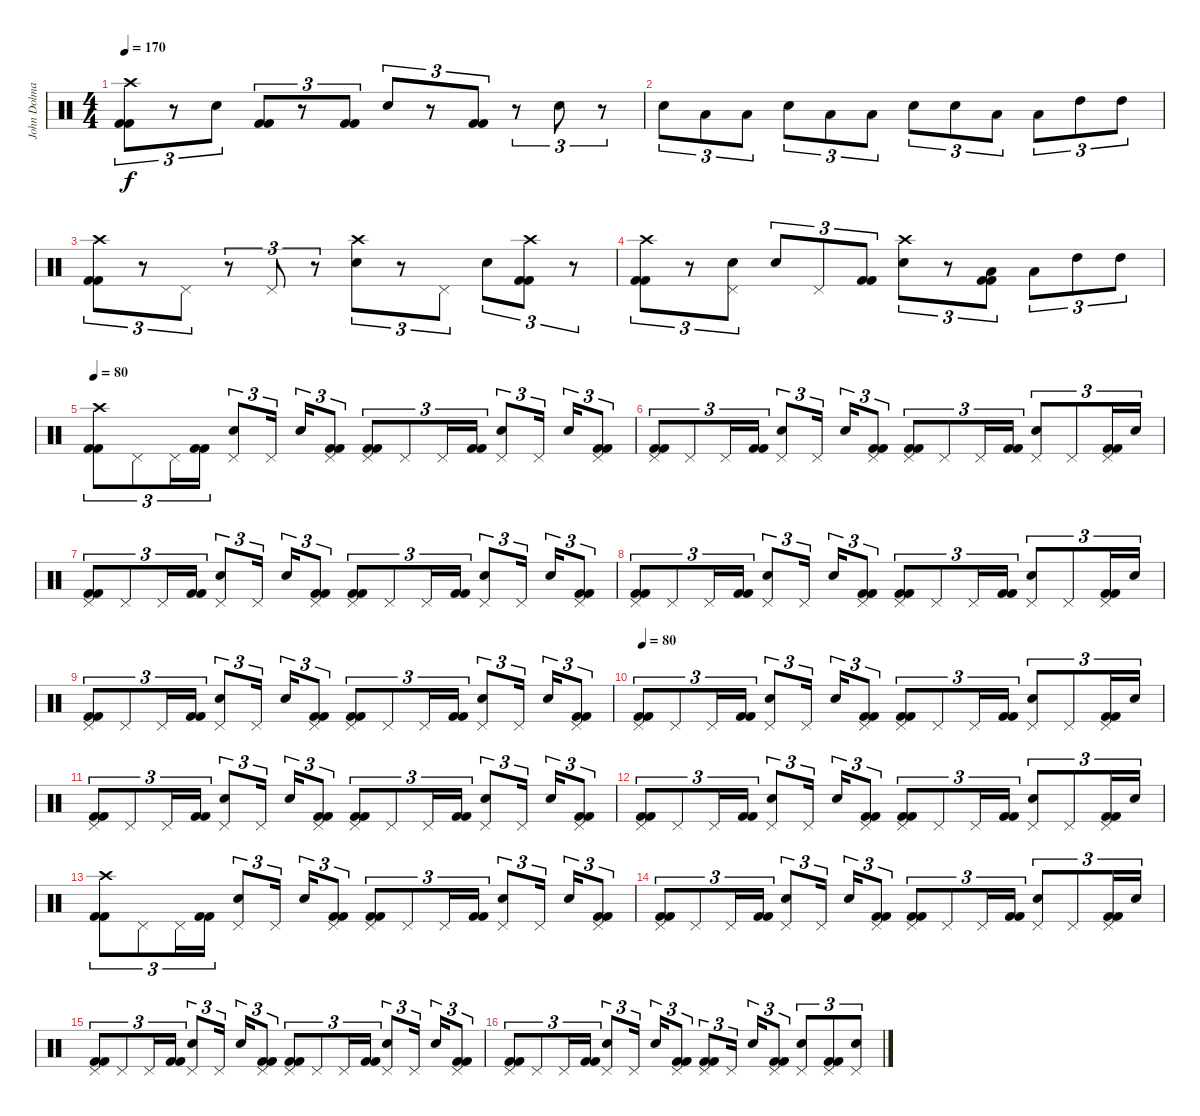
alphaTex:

\track ("John Dolmayan" "John Dolma") {instrument percussion}
\staff {score}
\articulation defaults
\ts (4 4)
\tempo 170
\clef neutral
\ks c
("Crash high (hit)" "Kick (hit) 2" "Kick (hit) 2").8{tu (3 2) dy f} r.8{tu (3 2)} "Snare (hit) 2".8{tu (3 2)} ("Kick (hit) 2" "Kick (hit) 2").8{tu (3 2)} r.8{tu (3 2)} ("Kick (hit) 2" "Kick (hit) 2").8{tu (3 2)} "Snare (hit) 2".8{tu (3 2)} r.8{tu (3 2)} ("Kick (hit) 2" "Kick (hit) 2").8{tu (3 2)} r.8{tu (3 2)} "Snare (hit) 2".8{tu (3 2)} r.8{tu (3 2)} |
"Snare (hit) 2".8{tu (3 2)} "Low Tom (hit)".8{tu (3 2)} "Low Tom (hit)".8{tu (3 2)} "Snare (hit) 2".8{tu (3 2)} "Low Tom (hit)".8{tu (3 2)} "Low Tom (hit)".8{tu (3 2)} "Snare (hit) 2".8{tu (3 2)} "Snare (hit) 2".8{tu (3 2)} "Low Tom (hit)".8{tu (3 2)} "Low Tom (hit)".8{tu (3 2)} "High Tom (hit)".8{tu (3 2)} "High Tom (hit)".8{tu (3 2)} |
("Crash high (hit)" "Kick (hit) 2" "Kick (hit) 2").8{tu (3 2)} r.8{tu (3 2)} "Pedal Hi-Hat (hit)".8{tu (3 2)} r.8{tu (3 2)} "Pedal Hi-Hat (hit)".8{tu (3 2)} r.8{tu (3 2)} ("Crash high (hit)" "Snare (hit) 2").8{tu (3 2)} r.8{tu (3 2)} "Pedal Hi-Hat (hit)".8{tu (3 2)} "Snare (hit) 2".8{tu (3 2)} ("Crash high (hit)" "Kick (hit) 2" "Kick (hit) 2").8{tu (3 2)} r.8{tu (3 2)} |
("Crash high (hit)" "Kick (hit) 2" "Kick (hit) 2").8{tu (3 2)} r.8{tu (3 2)} ("Pedal Hi-Hat (hit)" "Snare (hit) 2").8{tu (3 2)} "Snare (hit) 2".8{tu (3 2)} "Pedal Hi-Hat (hit)".8{tu (3 2)} ("Kick (hit) 2" "Kick (hit) 2").8{tu (3 2)} ("Crash high (hit)" "Snare (hit) 2").8{tu (3 2)} r.8{tu (3 2)} ("Low Tom (hit)" "Kick (hit) 2" "Kick (hit) 2").8{tu (3 2)} "Low Tom (hit)".8{tu (3 2)} "High Tom (hit)".8{tu (3 2)} "High Tom (hit)".8{tu (3 2)} |
\tempo 80
("Crash high (hit)" "Kick (hit) 2" "Kick (hit) 2").8{tu (3 2)} "Pedal Hi-Hat (hit)".8{tu (3 2)} "Pedal Hi-Hat (hit)".16{tu (3 2)} ("Kick (hit) 2" "Kick (hit) 2").16{tu (3 2)} ("Pedal Hi-Hat (hit)" "Snare (hit) 2").8{tu (3 2)} "Pedal Hi-Hat (hit)".16{tu (3 2)} "Snare (hit) 2".16{tu (3 2)} ("Pedal Hi-Hat (hit)" "Kick (hit) 2" "Kick (hit) 2").8{tu (3 2)} ("Pedal Hi-Hat (hit)" "Kick (hit) 2" "Kick (hit) 2").8{tu (3 2)} "Pedal Hi-Hat (hit)".8{tu (3 2)} "Pedal Hi-Hat (hit)".16{tu (3 2)} ("Kick (hit) 2" "Kick (hit) 2").16{tu (3 2)} ("Pedal Hi-Hat (hit)" "Snare (hit) 2").8{tu (3 2)} "Pedal Hi-Hat (hit)".16{tu (3 2)} "Snare (hit) 2".16{tu (3 2)} ("Pedal Hi-Hat (hit)" "Kick (hit) 2" "Kick (hit) 2").8{tu (3 2)} |
("Pedal Hi-Hat (hit)" "Kick (hit) 2" "Kick (hit) 2").8{tu (3 2)} "Pedal Hi-Hat (hit)".8{tu (3 2)} "Pedal Hi-Hat (hit)".16{tu (3 2)} ("Kick (hit) 2" "Kick (hit) 2").16{tu (3 2)} ("Pedal Hi-Hat (hit)" "Snare (hit) 2").8{tu (3 2)} "Pedal Hi-Hat (hit)".16{tu (3 2)} "Snare (hit) 2".16{tu (3 2)} ("Pedal Hi-Hat (hit)" "Kick (hit) 2" "Kick (hit) 2").8{tu (3 2)} ("Pedal Hi-Hat (hit)" "Kick (hit) 2" "Kick (hit) 2").8{tu (3 2)} "Pedal Hi-Hat (hit)".8{tu (3 2)} "Pedal Hi-Hat (hit)".16{tu (3 2)} ("Kick (hit) 2" "Kick (hit) 2").16{tu (3 2)} ("Pedal Hi-Hat (hit)" "Snare (hit) 2").8{tu (3 2)} "Pedal Hi-Hat (hit)".8{tu (3 2)} ("Pedal Hi-Hat (hit)" "Kick (hit) 2" "Kick (hit) 2").16{tu (3 2)} "Snare (hit) 2".16{tu (3 2)} |
("Pedal Hi-Hat (hit)" "Kick (hit) 2" "Kick (hit) 2").8{tu (3 2)} "Pedal Hi-Hat (hit)".8{tu (3 2)} "Pedal Hi-Hat (hit)".16{tu (3 2)} ("Kick (hit) 2" "Kick (hit) 2").16{tu (3 2)} ("Pedal Hi-Hat (hit)" "Snare (hit) 2").8{tu (3 2)} "Pedal Hi-Hat (hit)".16{tu (3 2)} "Snare (hit) 2".16{tu (3 2)} ("Pedal Hi-Hat (hit)" "Kick (hit) 2" "Kick (hit) 2").8{tu (3 2)} ("Pedal Hi-Hat (hit)" "Kick (hit) 2" "Kick (hit) 2").8{tu (3 2)} "Pedal Hi-Hat (hit)".8{tu (3 2)} "Pedal Hi-Hat (hit)".16{tu (3 2)} ("Kick (hit) 2" "Kick (hit) 2").16{tu (3 2)} ("Pedal Hi-Hat (hit)" "Snare (hit) 2").8{tu (3 2)} "Pedal Hi-Hat (hit)".16{tu (3 2)} "Snare (hit) 2".16{tu (3 2)} ("Pedal Hi-Hat (hit)" "Kick (hit) 2" "Kick (hit) 2").8{tu (3 2)} |
("Pedal Hi-Hat (hit)" "Kick (hit) 2" "Kick (hit) 2").8{tu (3 2)} "Pedal Hi-Hat (hit)".8{tu (3 2)} "Pedal Hi-Hat (hit)".16{tu (3 2)} ("Kick (hit) 2" "Kick (hit) 2").16{tu (3 2)} ("Pedal Hi-Hat (hit)" "Snare (hit) 2").8{tu (3 2)} "Pedal Hi-Hat (hit)".16{tu (3 2)} "Snare (hit) 2".16{tu (3 2)} ("Pedal Hi-Hat (hit)" "Kick (hit) 2" "Kick (hit) 2").8{tu (3 2)} ("Pedal Hi-Hat (hit)" "Kick (hit) 2" "Kick (hit) 2").8{tu (3 2)} "Pedal Hi-Hat (hit)".8{tu (3 2)} "Pedal Hi-Hat (hit)".16{tu (3 2)} ("Kick (hit) 2" "Kick (hit) 2").16{tu (3 2)} ("Pedal Hi-Hat (hit)" "Snare (hit) 2").8{tu (3 2)} "Pedal Hi-Hat (hit)".8{tu (3 2)} ("Pedal Hi-Hat (hit)" "Kick (hit) 2" "Kick (hit) 2").16{tu (3 2)} "Snare (hit) 2".16{tu (3 2)} |
("Pedal Hi-Hat (hit)" "Kick (hit) 2" "Kick (hit) 2").8{tu (3 2)} "Pedal Hi-Hat (hit)".8{tu (3 2)} "Pedal Hi-Hat (hit)".16{tu (3 2)} ("Kick (hit) 2" "Kick (hit) 2").16{tu (3 2)} ("Pedal Hi-Hat (hit)" "Snare (hit) 2").8{tu (3 2)} "Pedal Hi-Hat (hit)".16{tu (3 2)} "Snare (hit) 2".16{tu (3 2)} ("Pedal Hi-Hat (hit)" "Kick (hit) 2" "Kick (hit) 2").8{tu (3 2)} ("Pedal Hi-Hat (hit)" "Kick (hit) 2" "Kick (hit) 2").8{tu (3 2)} "Pedal Hi-Hat (hit)".8{tu (3 2)} "Pedal Hi-Hat (hit)".16{tu (3 2)} ("Kick (hit) 2" "Kick (hit) 2").16{tu (3 2)} ("Pedal Hi-Hat (hit)" "Snare (hit) 2").8{tu (3 2)} "Pedal Hi-Hat (hit)".16{tu (3 2)} "Snare (hit) 2".16{tu (3 2)} ("Pedal Hi-Hat (hit)" "Kick (hit) 2" "Kick (hit) 2").8{tu (3 2)} |
\tempo 80
("Pedal Hi-Hat (hit)" "Kick (hit) 2" "Kick (hit) 2").8{tu (3 2)} "Pedal Hi-Hat (hit)".8{tu (3 2)} "Pedal Hi-Hat (hit)".16{tu (3 2)} ("Kick (hit) 2" "Kick (hit) 2").16{tu (3 2)} ("Pedal Hi-Hat (hit)" "Snare (hit) 2").8{tu (3 2)} "Pedal Hi-Hat (hit)".16{tu (3 2)} "Snare (hit) 2".16{tu (3 2)} ("Pedal Hi-Hat (hit)" "Kick (hit) 2" "Kick (hit) 2").8{tu (3 2)} ("Pedal Hi-Hat (hit)" "Kick (hit) 2" "Kick (hit) 2").8{tu (3 2)} "Pedal Hi-Hat (hit)".8{tu (3 2)} "Pedal Hi-Hat (hit)".16{tu (3 2)} ("Kick (hit) 2" "Kick (hit) 2").16{tu (3 2)} ("Pedal Hi-Hat (hit)" "Snare (hit) 2").8{tu (3 2)} "Pedal Hi-Hat (hit)".8{tu (3 2)} ("Pedal Hi-Hat (hit)" "Kick (hit) 2" "Kick (hit) 2").16{tu (3 2)} "Snare (hit) 2".16{tu (3 2)} |
("Pedal Hi-Hat (hit)" "Kick (hit) 2" "Kick (hit) 2").8{tu (3 2)} "Pedal Hi-Hat (hit)".8{tu (3 2)} "Pedal Hi-Hat (hit)".16{tu (3 2)} ("Kick (hit) 2" "Kick (hit) 2").16{tu (3 2)} ("Pedal Hi-Hat (hit)" "Snare (hit) 2").8{tu (3 2)} "Pedal Hi-Hat (hit)".16{tu (3 2)} "Snare (hit) 2".16{tu (3 2)} ("Pedal Hi-Hat (hit)" "Kick (hit) 2" "Kick (hit) 2").8{tu (3 2)} ("Pedal Hi-Hat (hit)" "Kick (hit) 2" "Kick (hit) 2").8{tu (3 2)} "Pedal Hi-Hat (hit)".8{tu (3 2)} "Pedal Hi-Hat (hit)".16{tu (3 2)} ("Kick (hit) 2" "Kick (hit) 2").16{tu (3 2)} ("Pedal Hi-Hat (hit)" "Snare (hit) 2").8{tu (3 2)} "Pedal Hi-Hat (hit)".16{tu (3 2)} "Snare (hit) 2".16{tu (3 2)} ("Pedal Hi-Hat (hit)" "Kick (hit) 2" "Kick (hit) 2").8{tu (3 2)} |
("Pedal Hi-Hat (hit)" "Kick (hit) 2" "Kick (hit) 2").8{tu (3 2)} "Pedal Hi-Hat (hit)".8{tu (3 2)} "Pedal Hi-Hat (hit)".16{tu (3 2)} ("Kick (hit) 2" "Kick (hit) 2").16{tu (3 2)} ("Pedal Hi-Hat (hit)" "Snare (hit) 2").8{tu (3 2)} "Pedal Hi-Hat (hit)".16{tu (3 2)} "Snare (hit) 2".16{tu (3 2)} ("Pedal Hi-Hat (hit)" "Kick (hit) 2" "Kick (hit) 2").8{tu (3 2)} ("Pedal Hi-Hat (hit)" "Kick (hit) 2" "Kick (hit) 2").8{tu (3 2)} "Pedal Hi-Hat (hit)".8{tu (3 2)} "Pedal Hi-Hat (hit)".16{tu (3 2)} ("Kick (hit) 2" "Kick (hit) 2").16{tu (3 2)} ("Pedal Hi-Hat (hit)" "Snare (hit) 2").8{tu (3 2)} "Pedal Hi-Hat (hit)".8{tu (3 2)} ("Pedal Hi-Hat (hit)" "Kick (hit) 2" "Kick (hit) 2").16{tu (3 2)} "Snare (hit) 2".16{tu (3 2)} |
("Crash high (hit)" "Kick (hit) 2" "Kick (hit) 2").8{tu (3 2)} "Pedal Hi-Hat (hit)".8{tu (3 2)} "Pedal Hi-Hat (hit)".16{tu (3 2)} ("Kick (hit) 2" "Kick (hit) 2").16{tu (3 2)} ("Pedal Hi-Hat (hit)" "Snare (hit) 2").8{tu (3 2)} "Pedal Hi-Hat (hit)".16{tu (3 2)} "Snare (hit) 2".16{tu (3 2)} ("Pedal Hi-Hat (hit)" "Kick (hit) 2" "Kick (hit) 2").8{tu (3 2)} ("Pedal Hi-Hat (hit)" "Kick (hit) 2" "Kick (hit) 2").8{tu (3 2)} "Pedal Hi-Hat (hit)".8{tu (3 2)} "Pedal Hi-Hat (hit)".16{tu (3 2)} ("Kick (hit) 2" "Kick (hit) 2").16{tu (3 2)} ("Pedal Hi-Hat (hit)" "Snare (hit) 2").8{tu (3 2)} "Pedal Hi-Hat (hit)".16{tu (3 2)} "Snare (hit) 2".16{tu (3 2)} ("Pedal Hi-Hat (hit)" "Kick (hit) 2" "Kick (hit) 2").8{tu (3 2)} |
("Pedal Hi-Hat (hit)" "Kick (hit) 2" "Kick (hit) 2").8{tu (3 2)} "Pedal Hi-Hat (hit)".8{tu (3 2)} "Pedal Hi-Hat (hit)".16{tu (3 2)} ("Kick (hit) 2" "Kick (hit) 2").16{tu (3 2)} ("Pedal Hi-Hat (hit)" "Snare (hit) 2").8{tu (3 2)} "Pedal Hi-Hat (hit)".16{tu (3 2)} "Snare (hit) 2".16{tu (3 2)} ("Pedal Hi-Hat (hit)" "Kick (hit) 2" "Kick (hit) 2").8{tu (3 2)} ("Pedal Hi-Hat (hit)" "Kick (hit) 2" "Kick (hit) 2").8{tu (3 2)} "Pedal Hi-Hat (hit)".8{tu (3 2)} "Pedal Hi-Hat (hit)".16{tu (3 2)} ("Kick (hit) 2" "Kick (hit) 2").16{tu (3 2)} ("Pedal Hi-Hat (hit)" "Snare (hit) 2").8{tu (3 2)} "Pedal Hi-Hat (hit)".8{tu (3 2)} ("Pedal Hi-Hat (hit)" "Kick (hit) 2" "Kick (hit) 2").16{tu (3 2)} "Snare (hit) 2".16{tu (3 2)} |
("Pedal Hi-Hat (hit)" "Kick (hit) 2" "Kick (hit) 2").8{tu (3 2)} "Pedal Hi-Hat (hit)".8{tu (3 2)} "Pedal Hi-Hat (hit)".16{tu (3 2)} ("Kick (hit) 2" "Kick (hit) 2").16{tu (3 2)} ("Pedal Hi-Hat (hit)" "Snare (hit) 2").8{tu (3 2)} "Pedal Hi-Hat (hit)".16{tu (3 2)} "Snare (hit) 2".16{tu (3 2)} ("Pedal Hi-Hat (hit)" "Kick (hit) 2" "Kick (hit) 2").8{tu (3 2)} ("Pedal Hi-Hat (hit)" "Kick (hit) 2" "Kick (hit) 2").8{tu (3 2)} "Pedal Hi-Hat (hit)".8{tu (3 2)} "Pedal Hi-Hat (hit)".16{tu (3 2)} ("Kick (hit) 2" "Kick (hit) 2").16{tu (3 2)} ("Pedal Hi-Hat (hit)" "Snare (hit) 2").8{tu (3 2)} "Pedal Hi-Hat (hit)".16{tu (3 2)} "Snare (hit) 2".16{tu (3 2)} ("Pedal Hi-Hat (hit)" "Kick (hit) 2" "Kick (hit) 2").8{tu (3 2)} |
("Pedal Hi-Hat (hit)" "Kick (hit) 2" "Kick (hit) 2").8{tu (3 2)} "Pedal Hi-Hat (hit)".8{tu (3 2)} "Pedal Hi-Hat (hit)".16{tu (3 2)} ("Kick (hit) 2" "Kick (hit) 2").16{tu (3 2)} ("Pedal Hi-Hat (hit)" "Snare (hit) 2").8{tu (3 2)} "Pedal Hi-Hat (hit)".16{tu (3 2)} "Snare (hit) 2".16{tu (3 2)} ("Pedal Hi-Hat (hit)" "Kick (hit) 2" "Kick (hit) 2").8{tu (3 2)} ("Pedal Hi-Hat (hit)" "Kick (hit) 2" "Kick (hit) 2").8{tu (3 2)} "Pedal Hi-Hat (hit)".16{tu (3 2)} "Snare (hit) 2".16{tu (3 2)} ("Pedal Hi-Hat (hit)" "Kick (hit) 2" "Kick (hit) 2").8{tu (3 2)} ("Pedal Hi-Hat (hit)" "Snare (hit) 2").8{tu (3 2)} ("Pedal Hi-Hat (hit)" "Kick (hit) 2" "Kick (hit) 2").8{tu (3 2)} ("Pedal Hi-Hat (hit)" "Snare (hit) 2").8{tu (3 2)}
